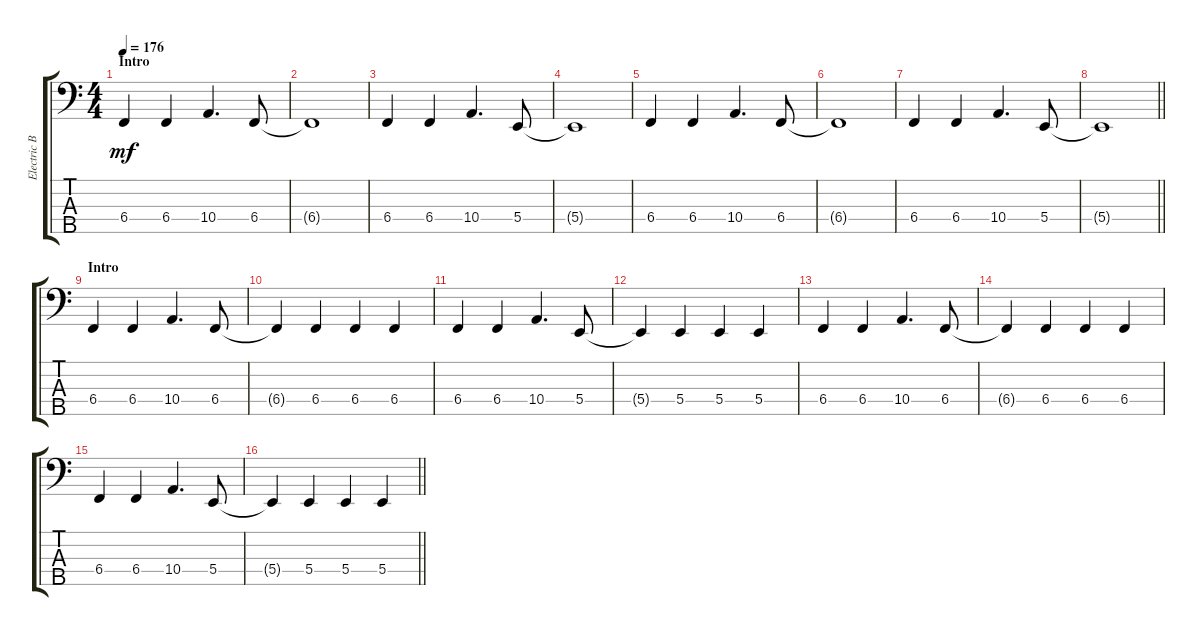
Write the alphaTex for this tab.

\track ("Electric Bass" "Electric B") {instrument electricbassfinger}
\staff {score tabs}
\tuning (Gb2 B1 Gb1 B0 Gb0) {hide}
\ts (4 4)
\section ("" "Intro")
\tempo 176
\clef f4
\ks c
6.4.4{dy mf instrument electricbassfinger} 6.4.4 10.4.4{d} 6.4.8 |
6.4{t}.1 |
6.4.4 6.4.4 10.4.4{d} 5.4.8 |
5.4{t}.1 |
6.4.4 6.4.4 10.4.4{d} 6.4.8 |
6.4{t}.1 |
6.4.4 6.4.4 10.4.4{d} 5.4.8 |
\barLineRight lightlight
5.4{t}.1 |
\section ("" "Intro")
6.4.4 6.4.4 10.4.4{d} 6.4.8 |
6.4{t}.4 6.4.4 6.4.4 6.4.4 |
6.4.4 6.4.4 10.4.4{d} 5.4.8 |
5.4{t}.4 5.4.4 5.4.4 5.4.4 |
6.4.4 6.4.4 10.4.4{d} 6.4.8 |
6.4{t}.4 6.4.4 6.4.4 6.4.4 |
6.4.4 6.4.4 10.4.4{d} 5.4.8 |
\barLineRight lightlight
5.4{t}.4 5.4.4 5.4.4 5.4.4
